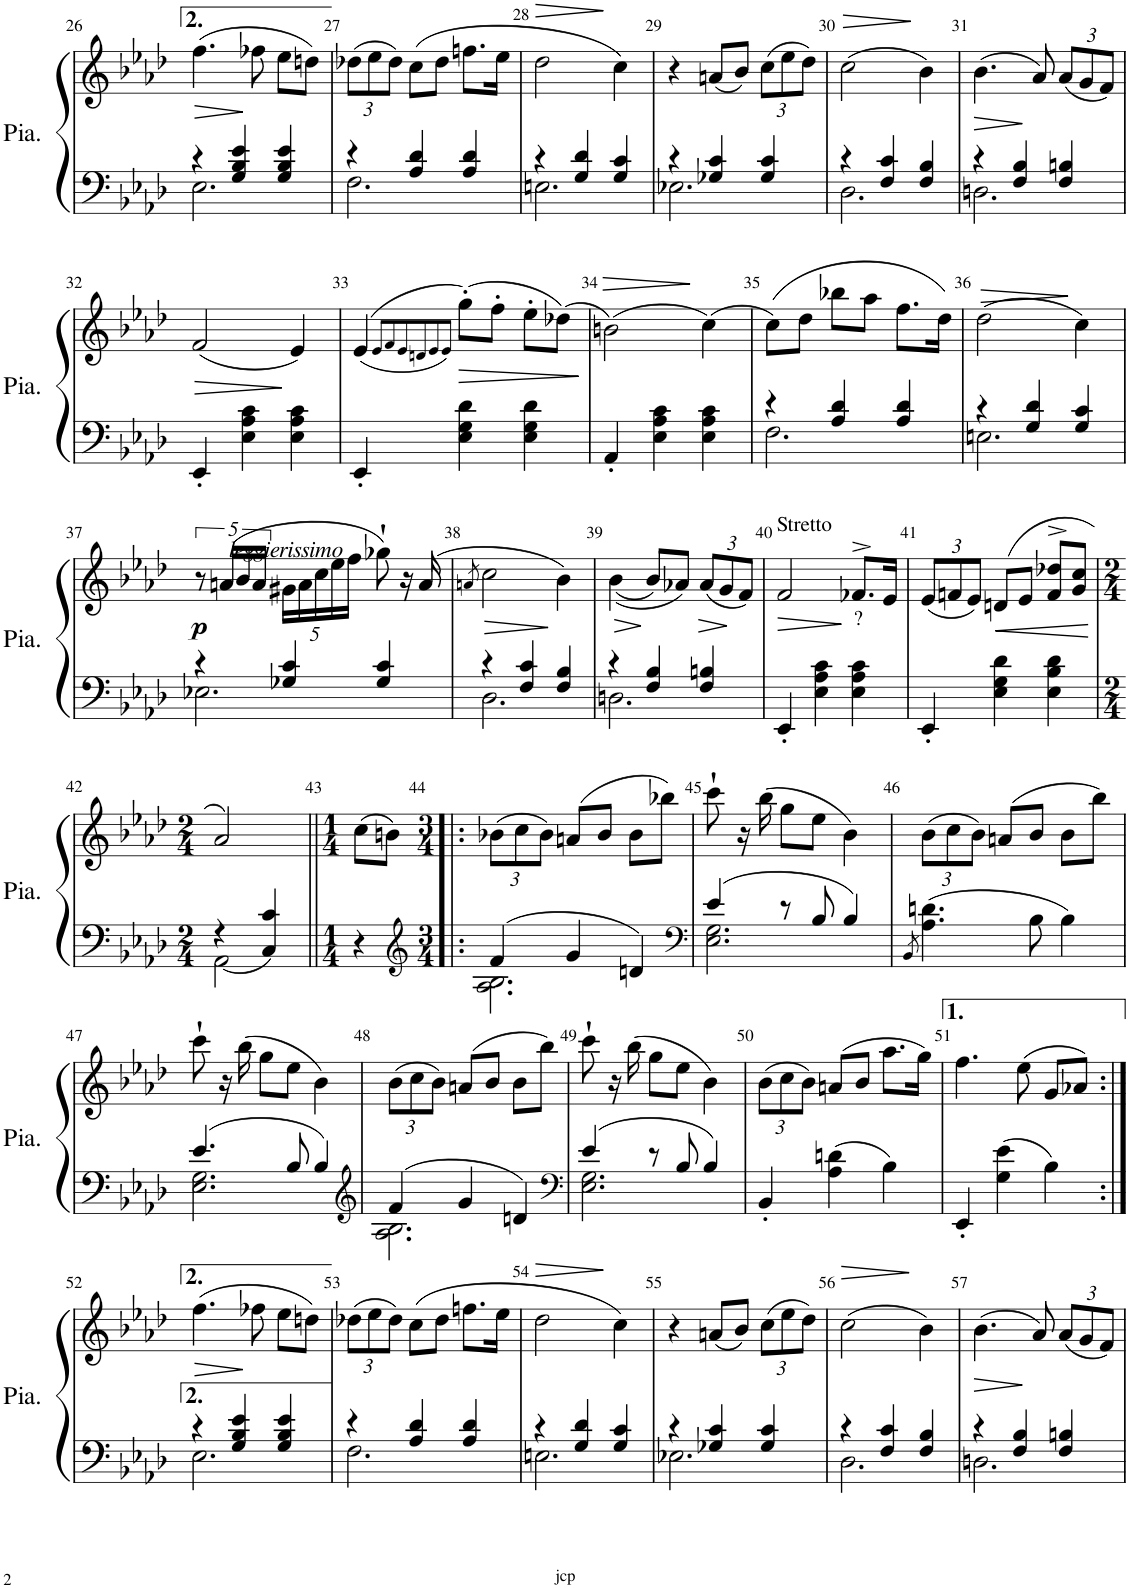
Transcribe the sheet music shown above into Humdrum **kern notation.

**kern	**kern	**dynam
*part1	*part1	*part1
*staff2	*staff1	*staff1/2
*I"Piano	*	*
*I'Pia.	*	*
!!LO:PB:g=z
*clefF4	*clefG2	*
*k[b-e-a-d-]	*k[b-e-a-d-]	*
*M3/4	*M3/4	*
=26	=26	=26
*^	*	*
!	!	!	!LO:HP:b
4r	2.E-\	(4.ff\	>
4G/ 4B-/ 4e-/	.	.	.
.	.	8ff-X\	]
4G/ 4B-/ 4e-/	.	8ee-\L	.
.	.	8ddn\J)	.
=27	=27	=27	=27
*	*	*Xbrackettup	*
4r	2.F\	(12dd-X\L	.
.	.	12ee-\	.
.	.	12dd-\J)	.
4A-/ 4d-/	.	(8cc\L	.
.	.	8dd-\J	.
4A-/ 4d-/	.	8.ffn\L	.
.	.	16ee-\Jk	.
=28	=28	=28	=28
!	!	!	!LO:HP:b
4r	2.En\	2dd-\	>
4G/ 4d-/	.	.	.
4G/ 4c/	.	4cc\)	]
=29	=29	=29	=29
4r	2.E-X\	4r	.
4G-X/ 4c/	.	(8an/L	.
.	.	8b-/J)	.
4G-/ 4c/	.	(12cc\L	.
.	.	12ee-\	.
.	.	12dd-\J)	.
=30	=30	=30	=30
!	!	!	!LO:HP:b
4r	2.D-\	(2cc\	>
4F/ 4c/	.	.	.
4F/ 4B-/	.	4b-\)	]
=31	=31	=31	=31
!	!	!	!LO:HP:b
4r	2.Dn\	(4.b-\	>
4F/ 4B-/	.	.	.
.	.	8a-/)	]
4F/ 4Bn/	.	(12a-/L	.
.	.	12g/	.
.	.	12f/J)	.
*v	*v	*	*
!!LO:LB:g=z
=32	=32	=32
!	!	!LO:HP:b
4EE-'/	(2f/	>
4E-\ 4A-\ 4c\	.	.
4E-\ 4A-\ 4c\	4e-/)	]
=33	=33	=33
4EE-'/	((>4e-/	.
.	8qe-/L	.
.	8qf/	.
.	8qe-/	.
.	8qdn/	.
.	8qe-/	.
.	8qe-/J)	.
!	!	!LO:HP:b
4E-\ 4G\ 4d-\	(8gg'\L)	>
.	8ff'\J	.
4E-\ 4G\ 4d-\	8ee-'\L	.
.	(8dd-X\J)	.
.	.	]
=34	=34	=34
!	!	!LO:HP:b
4AA-'/	(2bn\)	>
4E-\ 4A-\ 4c\	.	.
4E-\ 4A-\ 4c\	(4cc\)	]
=35	=35	=35
*^	*	*
4r	2.F\	(8cc\L)	.
.	.	8dd-\J	.
4A-/ 4d-/	.	8bb-X\L	.
.	.	8aa-\J	.
4A-/ 4d-/	.	8.ff\L	.
.	.	16dd-\Jk)	.
=36	=36	=36	=36
!	!	!	!LO:HP:b
4r	2.En\	(2dd-\	>
4G/ 4d-/	.	.	.
4G/ 4c/	.	4cc\)	]
!!LO:LB:g=z
=37	=37	=37	=37
*	*	*brackettup	*
!	!	!	!LO:DY:b
4r	2.E-X\	10r	p
!	!	!LO:TX:b:i:t=leggierissimo	!
.	.	(20an/LL	.
.	.	20b-/	.
.	.	20a/JJ	.
*	*	*Xbrackettup	*
4G-X/ 4c/	.	20g#X\LL	.
.	.	20a\	.
.	.	20cc\	.
.	.	20ee-\	.
.	.	20ff\JJ	.
4G-/ 4c/	.	8gg-X`\)	.
.	.	16r	.
.	.	(>16a/	.
=38	=38	=38	=38
.	.	8qan/	.
4r	2.D-\	2cc\	.
4F/ 4c/	.	.	.
4F/ 4B-/	.	4b-\)	.
=39	=39	=39	=39
!	!	!	!LO:HP:b
4r	2.Dn\	(<(<4b-\	>
4F/ 4B-/	.	8b-/L)	]
.	.	8a-X/J)	.
!	!	!	!LO:HP:b
4F/ 4Bn/	.	(12a-/L	>
.	.	12g/	.
.	.	12f/J)	]
*v	*v	*	*
=40	=40	=40
!	!LO:TX:a:t=Stretto	!
!	!	!LO:HP:b
4EE-'/	2f/	>
4E-\ 4A-\ 4c\	.	.
!	!LO:TX:b:t=?	!
4E-\ 4A-\ 4c\	8.f-X^>/L	]
.	16e-/Jk	.
=41	=41	=41
4EE-'/	(12e-/L	.
.	12fn/	.
.	12e-/J)	.
!	!	!LO:HP:b
4E-\ 4G\ 4d-\	(>8dn/L	<
.	8e-/J	.
4E-\ 4B-\ 4d-\	8f/^> 8dd-X/^>L	.
.	8g/ 8cc/J	.
.	.	[
!!LO:LB:g=z
=42	=42	=42
*M2/4	*M2/4	*
*^	*	*
4r	(<2AA-\	2a-/)	.
4C/ 4c/	.	.	.
*v	*v	*	*
=43||	=43||	=43||
*M1/4	*M1/4	*
4r	8cc\L	.
.	8bn\J)	.
=44!|:	=44!|:	=44!|:
*clefG2	*	*
*M3/4	*M3/4	*
*^	*	*
4f/	2.A-\ 2.B-\	(12b-X\L	.
.	.	12cc\	.
.	.	12b-\J)	.
4g/	.	(8an/L	.
.	.	8b-/J	.
4dn/	.	8b-\L	.
.	.	8bb-X\J)	.
=45	=45	=45	=45
*clefF4	*	*	*
4e-/	2.E-\ 2.G\	8ccc`\	.
.	.	16r	.
.	.	(16bb-\	.
8r	.	8gg\L	.
8B-/	.	8ee-\J	.
4B-/	.	4b-\)	.
*v	*v	*	*
=46	=46	=46
8qBB-/	.	.
4.A-\ 4.dn\	(12b-\L	.
.	12cc\	.
.	12b-\J)	.
.	(8an/L	.
8B-\	8b-/J	.
4B-\	8b-\L	.
.	8bb-\J)	.
!!LO:LB:g=z
=47	=47	=47
*^	*	*
4.e-/	2.E-\ 2.G\	8ccc`\	.
.	.	16r	.
.	.	(16bb-\	.
.	.	8gg\L	.
8B-/	.	8ee-\J	.
4B-/	.	4b-\)	.
=48	=48	=48	=48
*clefG2	*	*	*
4f/	2.A-\ 2.B-\	(12b-\L	.
.	.	12cc\	.
.	.	12b-\J)	.
4g/	.	(8an/L	.
.	.	8b-/J	.
4dn/	.	8b-\L	.
.	.	8bb-\J)	.
=49	=49	=49	=49
*clefF4	*	*	*
4e-/	2.E-\ 2.G\	8ccc`\	.
.	.	16r	.
.	.	(16bb-\	.
8r	.	8gg\L	.
8B-/	.	8ee-\J	.
4B-/	.	4b-\)	.
*v	*v	*	*
=50	=50	=50
4BB-'/	(12b-\L	.
.	12cc\	.
.	12b-\J)	.
4A-\ 4dn\	(8an/L	.
.	8b-/J	.
4B-\	8.aa-\L	.
.	16gg\Jk)	.
=51	=51	=51
4EE-'/	4.ff\	.
4G\ 4e-\	.	.
.	(8ee-\	.
4B-\	8g/L	.
.	8a-X/J)	.
!!LO:LB:g=z
=52:|!	=52:|!	=52:|!
*^	*	*
!	!	!	!LO:HP:b
4r	2.E-\	(4.ff\	>
4G/ 4B-/ 4e-/	.	.	.
.	.	8ff-X\	]
4G/ 4B-/ 4e-/	.	8ee-\L	.
.	.	8ddn\J)	.
=53	=53	=53	=53
4r	2.F\	(12dd-X\L	.
.	.	12ee-\	.
.	.	12dd-\J)	.
4A-/ 4d-/	.	(8cc\L	.
.	.	8dd-\J	.
4A-/ 4d-/	.	8.ffn\L	.
.	.	16ee-\Jk	.
=54	=54	=54	=54
!	!	!	!LO:HP:b
4r	2.En\	2dd-\	>
4G/ 4d-/	.	.	.
4G/ 4c/	.	4cc\)	]
=55	=55	=55	=55
4r	2.E-X\	4r	.
4G-X/ 4c/	.	(8an/L	.
.	.	8b-/J)	.
4G-/ 4c/	.	(12cc\L	.
.	.	12ee-\	.
.	.	12dd-\J)	.
=56	=56	=56	=56
!	!	!	!LO:HP:b
4r	2.D-\	(2cc\	>
4F/ 4c/	.	.	.
4F/ 4B-/	.	4b-\)	]
=57	=57	=57	=57
!	!	!	!LO:HP:b
4r	2.Dn\	(4.b-\	>
4F/ 4B-/	.	.	.
.	.	8a-/)	]
4F/ 4Bn/	.	(12a-/L	.
.	.	12g/	.
.	.	12f/J)	.
*v	*v	*	*
=	=	=
*-	*-	*-
